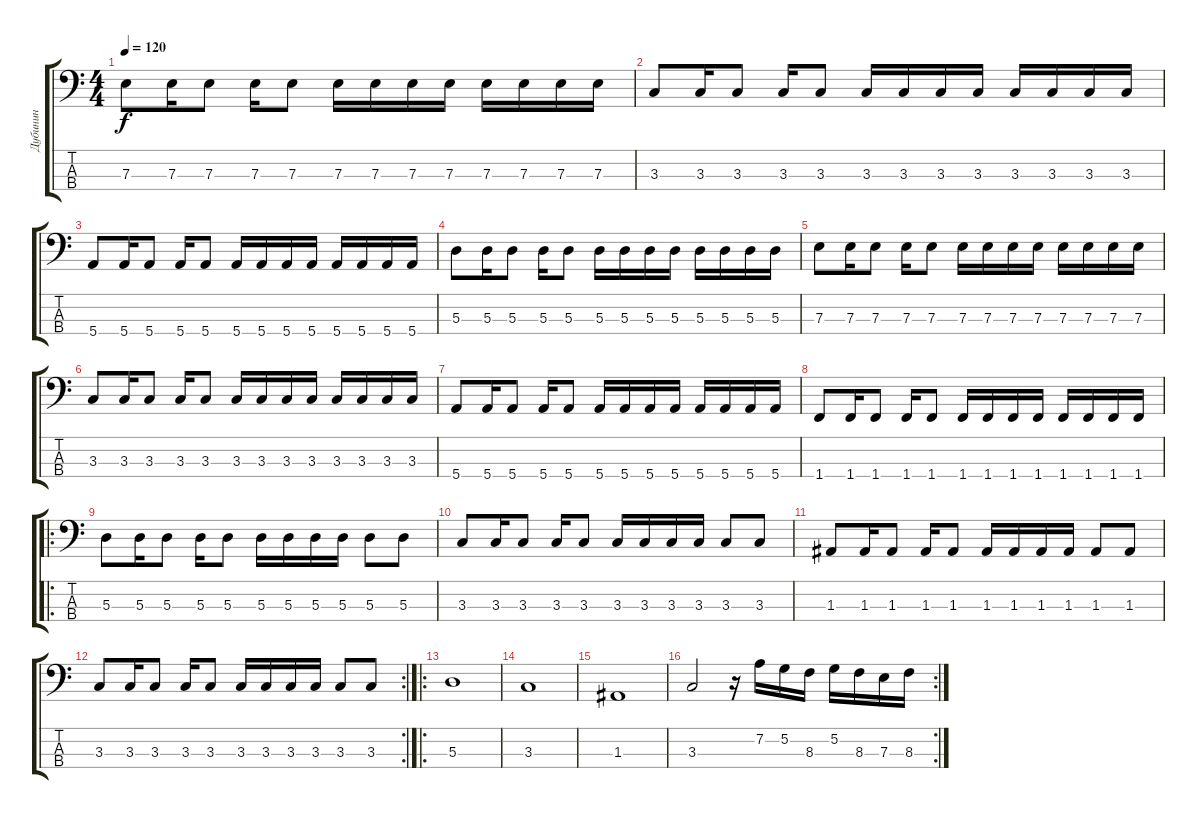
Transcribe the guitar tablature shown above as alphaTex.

\track ("Дубинин" "Дубинин") {instrument electricbassfinger}
\staff {score tabs}
\tuning (G2 D2 A1 E1) {hide}
\ts (4 4)
\tempo 120
\clef f4
\ks c
7.3.8{dy f} 7.3.16 7.3.8 7.3.16 7.3.8 7.3.16 7.3.16 7.3.16 7.3.16 7.3.16 7.3.16 7.3.16 7.3.16 |
3.3.8 3.3.16 3.3.8 3.3.16 3.3.8 3.3.16 3.3.16 3.3.16 3.3.16 3.3.16 3.3.16 3.3.16 3.3.16 |
5.4.8 5.4.16 5.4.8 5.4.16 5.4.8 5.4.16 5.4.16 5.4.16 5.4.16 5.4.16 5.4.16 5.4.16 5.4.16 |
5.3.8 5.3.16 5.3.8 5.3.16 5.3.8 5.3.16 5.3.16 5.3.16 5.3.16 5.3.16 5.3.16 5.3.16 5.3.16 |
7.3.8 7.3.16 7.3.8 7.3.16 7.3.8 7.3.16 7.3.16 7.3.16 7.3.16 7.3.16 7.3.16 7.3.16 7.3.16 |
3.3.8 3.3.16 3.3.8 3.3.16 3.3.8 3.3.16 3.3.16 3.3.16 3.3.16 3.3.16 3.3.16 3.3.16 3.3.16 |
5.4.8 5.4.16 5.4.8 5.4.16 5.4.8 5.4.16 5.4.16 5.4.16 5.4.16 5.4.16 5.4.16 5.4.16 5.4.16 |
1.4.8 1.4.16 1.4.8 1.4.16 1.4.8 1.4.16 1.4.16 1.4.16 1.4.16 1.4.16 1.4.16 1.4.16 1.4.16 |
\ro
5.3.8 5.3.16 5.3.8 5.3.16 5.3.8 5.3.16 5.3.16 5.3.16 5.3.16 5.3.8 5.3.8 |
3.3.8 3.3.16 3.3.8 3.3.16 3.3.8 3.3.16 3.3.16 3.3.16 3.3.16 3.3.8 3.3.8 |
1.3.8 1.3.16 1.3.8 1.3.16 1.3.8 1.3.16 1.3.16 1.3.16 1.3.16 1.3.8 1.3.8 |
\rc 2
3.3.8 3.3.16 3.3.8 3.3.16 3.3.8 3.3.16 3.3.16 3.3.16 3.3.16 3.3.8 3.3.8 |
\ro
5.3.1 |
3.3.1 |
1.3.1 |
\rc 2
3.3.2 r.16 7.2.16 5.2.16 8.3.16 5.2.16 8.3.16 7.3.16 8.3.16
